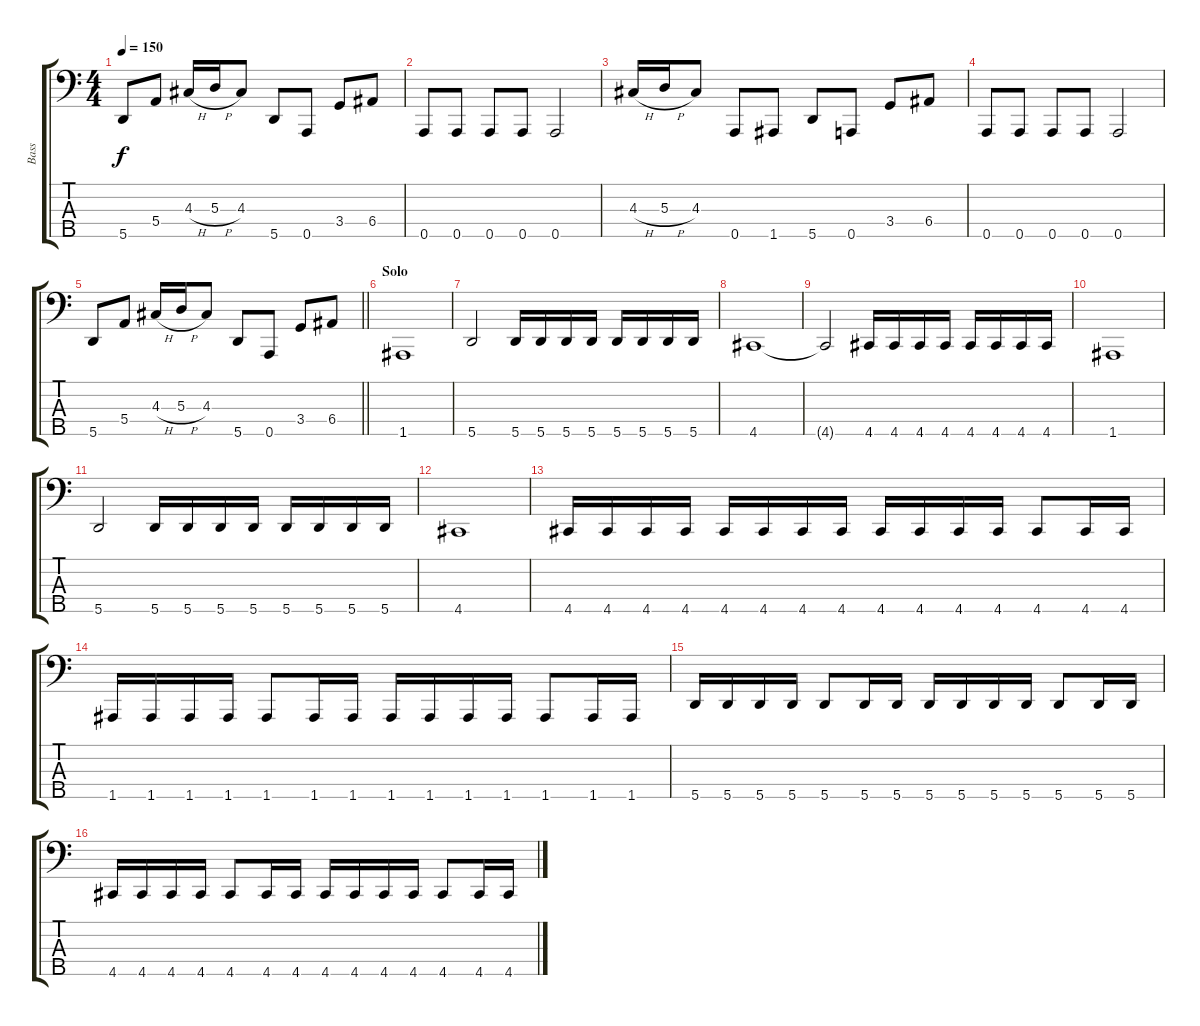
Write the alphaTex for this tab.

\track ("Bass" "Bass") {instrument electricbasspick}
\staff {score tabs}
\tuning (G2 D2 A1 E1 A0) {hide}
\ts (4 4)
\tempo 150
\clef f4
\ks c
5.5.8{dy f} 5.4.8 4.3{h}.16 5.3{h}.16 4.3.8 5.5.8 0.5.8 3.4.8 6.4.8 |
0.5.8 0.5.8 0.5.8 0.5.8 0.5.2 |
4.3{h}.16 5.3{h}.16 4.3.8 0.5.8 1.5.8 5.5.8 0.5.8 3.4.8 6.4.8 |
0.5.8 0.5.8 0.5.8 0.5.8 0.5.2 |
\barLineRight lightlight
5.5.8 5.4.8 4.3{h}.16 5.3{h}.16 4.3.8 5.5.8 0.5.8 3.4.8 6.4.8 |
\section ("" "Solo")
1.5.1 |
5.5.2 5.5.16 5.5.16 5.5.16 5.5.16 5.5.16 5.5.16 5.5.16 5.5.16 |
4.5.1 |
4.5{t}.2 4.5.16 4.5.16 4.5.16 4.5.16 4.5.16 4.5.16 4.5.16 4.5.16 |
1.5.1 |
5.5.2 5.5.16 5.5.16 5.5.16 5.5.16 5.5.16 5.5.16 5.5.16 5.5.16 |
4.5.1 |
4.5.16 4.5.16 4.5.16 4.5.16 4.5.16 4.5.16 4.5.16 4.5.16 4.5.16 4.5.16 4.5.16 4.5.16 4.5.8 4.5.16 4.5.16 |
1.5.16 1.5.16 1.5.16 1.5.16 1.5.8 1.5.16 1.5.16 1.5.16 1.5.16 1.5.16 1.5.16 1.5.8 1.5.16 1.5.16 |
5.5.16 5.5.16 5.5.16 5.5.16 5.5.8 5.5.16 5.5.16 5.5.16 5.5.16 5.5.16 5.5.16 5.5.8 5.5.16 5.5.16 |
4.5.16 4.5.16 4.5.16 4.5.16 4.5.8 4.5.16 4.5.16 4.5.16 4.5.16 4.5.16 4.5.16 4.5.8 4.5.16 4.5.16
